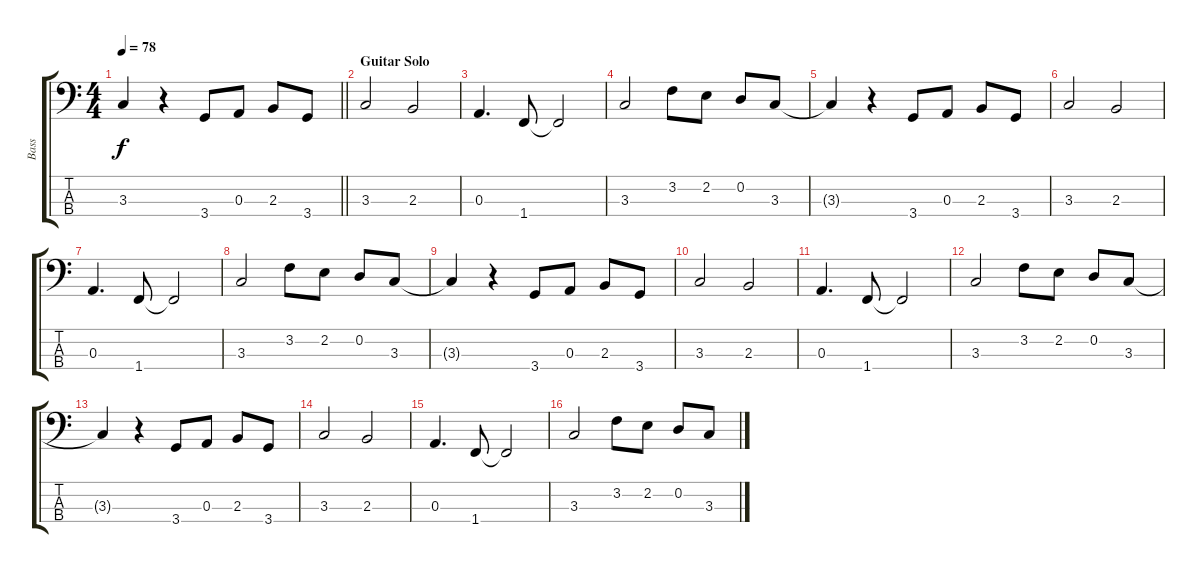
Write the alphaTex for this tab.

\track ("Bass" "Bass") {instrument electricbassfinger}
\staff {score tabs}
\tuning (G2 D2 A1 E1) {hide}
\ts (4 4)
\tempo 78
\clef f4
\barLineRight lightlight
\ks c
3.3{t}.4{dy f} r.4 3.4.8 0.3.8 2.3.8 3.4.8 |
\section ("" "Guitar Solo")
3.3.2 2.3.2 |
0.3.4{d} 1.4.8 1.4{t}.2 |
3.3.2 3.2.8 2.2.8 0.2.8 3.3.8 |
3.3{t}.4 r.4 3.4.8 0.3.8 2.3.8 3.4.8 |
3.3.2 2.3.2 |
0.3.4{d} 1.4.8 1.4{t}.2 |
3.3.2 3.2.8 2.2.8 0.2.8 3.3.8 |
3.3{t}.4 r.4 3.4.8 0.3.8 2.3.8 3.4.8 |
3.3.2 2.3.2 |
0.3.4{d} 1.4.8 1.4{t}.2 |
3.3.2 3.2.8 2.2.8 0.2.8 3.3.8 |
3.3{t}.4 r.4 3.4.8 0.3.8 2.3.8 3.4.8 |
3.3.2 2.3.2 |
0.3.4{d} 1.4.8 1.4{t}.2 |
3.3.2 3.2.8 2.2.8 0.2.8 3.3.8
